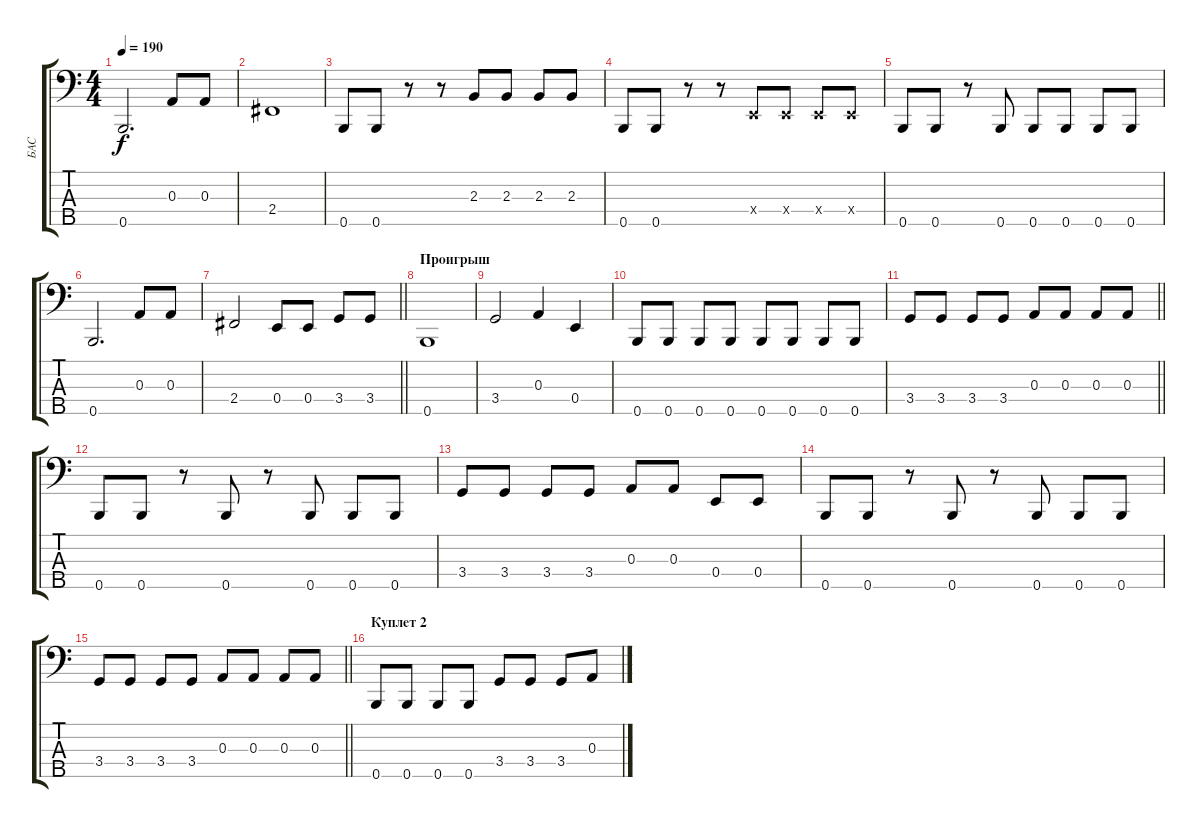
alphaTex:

\track ("БАС" "БАС") {instrument electricbasspick}
\staff {score tabs}
\tuning (G2 D2 A1 E1 B0) {hide}
\ts (4 4)
\tempo 190
\clef f4
\ks c
0.5.2{d dy f} 0.3.8 0.3.8 |
2.4.1 |
0.5.8 0.5.8 r.8 r.8 2.3.8 2.3.8 2.3.8 2.3.8 |
0.5.8 0.5.8 r.8 r.8 0.4{x}.8 0.4{x}.8 0.4{x}.8 0.4{x}.8 |
0.5.8 0.5.8 r.8 0.5.8 0.5.8 0.5.8 0.5.8 0.5.8 |
0.5.2{d} 0.3.8 0.3.8 |
\barLineRight lightlight
2.4.2 0.4.8 0.4.8 3.4.8 3.4.8 |
\section ("" "Проигрыш")
0.5.1 |
3.4.2 0.3.4 0.4.4 |
0.5.8 0.5.8 0.5.8 0.5.8 0.5.8 0.5.8 0.5.8 0.5.8 |
\barLineRight lightlight
3.4.8 3.4.8 3.4.8 3.4.8 0.3.8 0.3.8 0.3.8 0.3.8 |
0.5.8 0.5.8 r.8 0.5.8 r.8 0.5.8 0.5.8 0.5.8 |
3.4.8 3.4.8 3.4.8 3.4.8 0.3.8 0.3.8 0.4.8 0.4.8 |
0.5.8 0.5.8 r.8 0.5.8 r.8 0.5.8 0.5.8 0.5.8 |
\barLineRight lightlight
3.4.8 3.4.8 3.4.8 3.4.8 0.3.8 0.3.8 0.3.8 0.3.8 |
\section ("" "Куплет 2")
0.5.8 0.5.8 0.5.8 0.5.8 3.4.8 3.4.8 3.4.8 0.3.8
